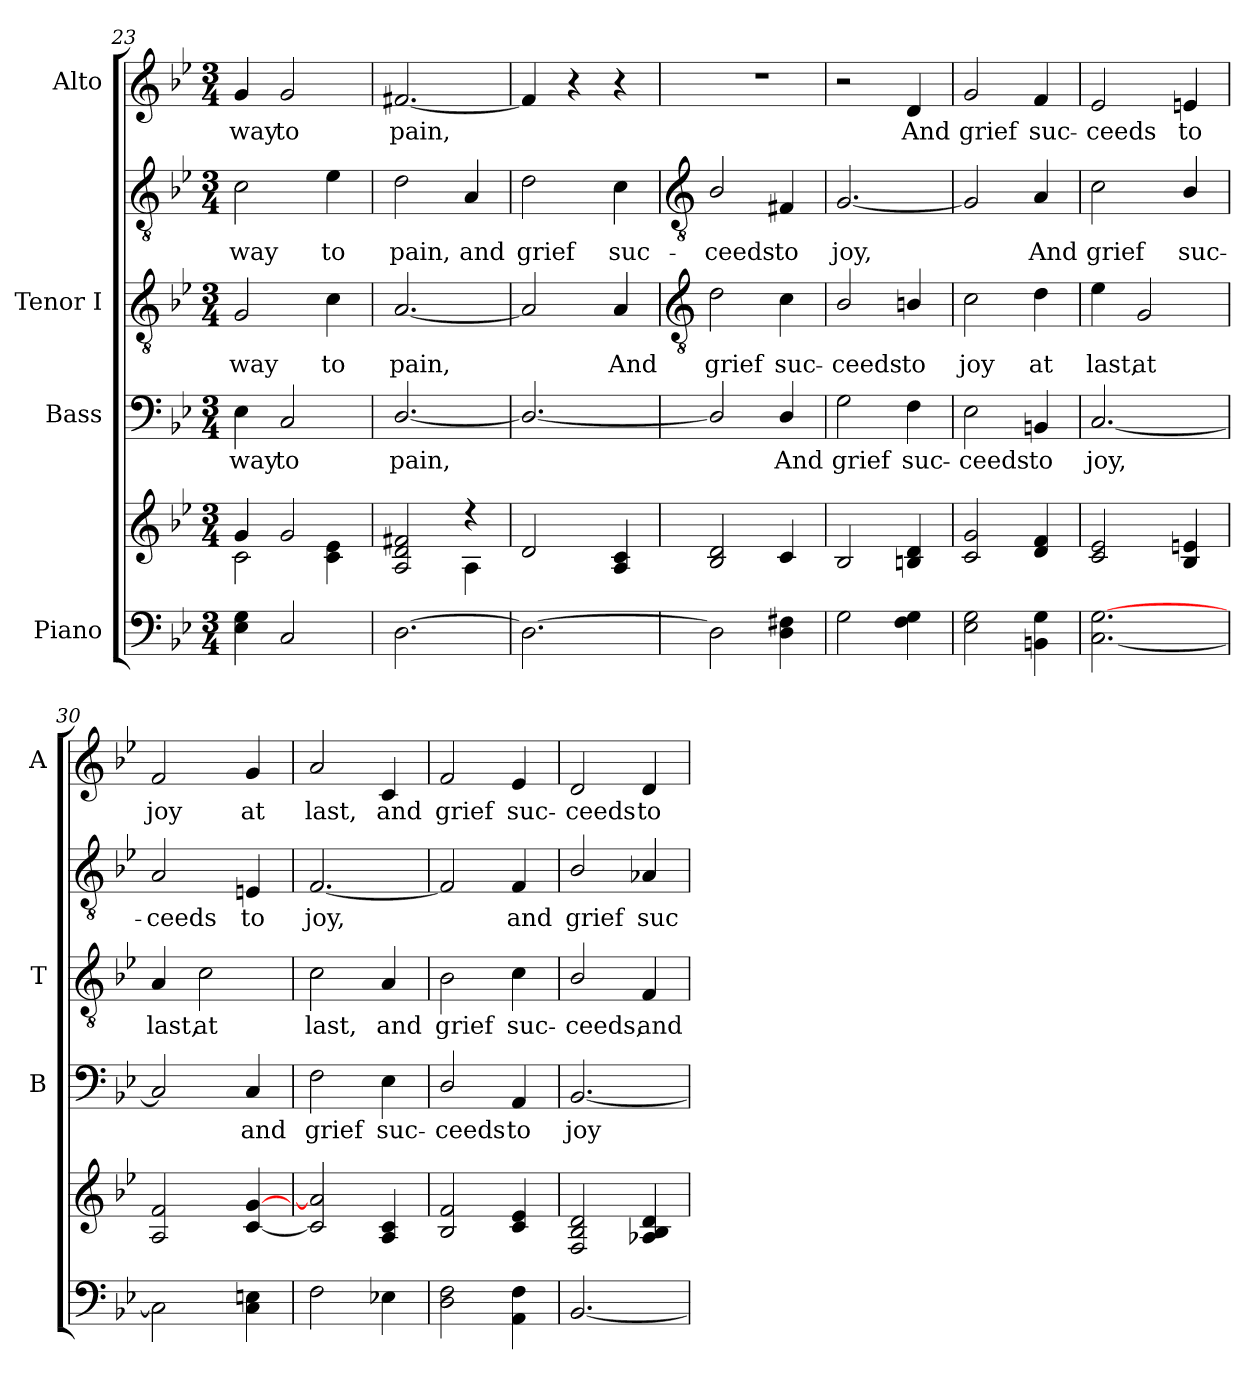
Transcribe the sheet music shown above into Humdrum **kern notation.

**kern	**kern	**kern	**text	**kern	**text	**kern	**text	**kern	**text
*part4	*part4	*part3	*part3	*part2	*part2	*part2	*part2	*part1	*part1
*staff6	*staff5	*staff4	*staff4	*staff3	*staff3	*staff2	*staff2	*staff1	*staff1
*I"Piano	*	*I"Bass	*	*I"Tenor I	*	*	*	*I"Alto	*
*	*	*I'B	*	*I'T	*	*	*	*I'A	*
*clefF4	*clefG2	*clefF4	*	*clefGv2	*	*clefGv2	*	*clefG2	*
*k[b-e-]	*k[b-e-]	*k[b-e-]	*	*k[b-e-]	*	*k[b-e-]	*	*k[b-e-]	*
*B-:	*B-:	*B-:	*	*B-:	*	*B-:	*	*B-:	*
*M3/4	*M3/4	*M3/4	*	*M3/4	*	*M3/4	*	*M3/4	*
=23	=23	=23	=23	=23	=23	=23	=23	=23	=23
*	*^	*	*	*	*	*	*	*	*
!	!	!	!	!LO:LY:b	!	!LO:LY:b	!	!LO:LY:b	!	!LO:LY:b
4E-\ 4G\	4g/	2c\	4E-\	way	2G/	way	2c\	way	4g/	way
!	!	!	!	!LO:LY:b	!	!	!	!	!	!LO:LY:b
2C/	2g/	.	2C/	to	.	.	.	.	2g/	to
!	!	!	!	!	!	!LO:LY:b	!	!LO:LY:b	!	!
.	.	4c\ 4e-\	.	.	4c\	to	4e-\	to	.	.
=24	=24	=24	=24	=24	=24	=24	=24	=24	=24	=24
!	!	!	!	!LO:LY:b	!	!LO:LY:b	!	!LO:LY:b	!	!LO:LY:b
[2.D\	2A/ 2d/ 2f#X/	2ryy	[2.D/	pain,	[2.A/	pain,	2d\	pain,	[2.f#X/	pain,
!	!	!	!	!	!	!	!	!LO:LY:b	!	!
.	4r	4A\	.	.	.	.	4A/	and	.	.
=25	=25	=25	=25	=25	=25	=25	=25	=25	=25	=25
!	!	!LO:N:vis=1	!	!	!	!	!	!LO:LY:b	!	!
2.D\_	2d/	2.ryy	2.D/_	.	2A/]	.	2d\	grief	4f#/]	.
.	.	.	.	.	.	.	.	.	4r	.
!	!	!	!	!	!	!LO:LY:b	!	!LO:LY:b	!	!
.	4A/ 4c/	.	.	.	4A/	-And	4c\	suc-	4r	.
*	*v	*v	*	*	*	*	*	*	*	*
!!LO:LB:g=z
=26	=26	=26	=26	=26	=26	=26	=26	=26	=26
*	*	*	*	*clefGv2	*	*clefGv2	*	*	*
!	!	!	!	!	!LO:LY:b	!	!LO:LY:b	!LO:N:vis=1	!
2D\]	2B-/ 2d/	2D/]	.	2d\	grief	2B-/	ceeds	2.r	.
!	!	!	!LO:LY:b	!	!LO:LY:b	!	!LO:LY:b	!	!
4D\ 4F#X\	4c/	4D/	And	4c\	suc-	4F#X/	to	.	.
=27	=27	=27	=27	=27	=27	=27	=27	=27	=27
!	!	!	!LO:LY:b	!	!LO:LY:b	!	!LO:LY:b	!	!
2G\	2B-/	2G\	grief	2B-/	ceeds	[2.G/	-joy,	2r	.
!	!	!	!LO:LY:b	!	!LO:LY:b	!	!	!	!LO:LY:b
4F\ 4G\	4Bn/ 4d/	4F\	suc-	4Bn/	to	.	.	4d/	And
=28	=28	=28	=28	=28	=28	=28	=28	=28	=28
!	!	!	!LO:LY:b	!	!LO:LY:b	!	!	!	!LO:LY:b
2E-\ 2G\	2c/ 2g/	2E-\	-ceeds	2c\	joy	2G/]	.	2g/	grief
!	!	!	!LO:LY:b	!	!LO:LY:b	!	!LO:LY:b	!	!LO:LY:b
4BBn\ 4G\	4d/ 4f/	4BBn/	to	4d\	at	4A/	And	4f/	suc-
=29	=29	=29	=29	=29	=29	=29	=29	=29	=29
!	!	!	!LO:LY:b	!	!LO:LY:b	!	!LO:LY:b	!	!LO:LY:b
[2.C\ [2.G\	2c/ 2e-/	[2.C/	joy,	4e-\	-last,	2c\	grief	2e-/	-ceeds
!	!	!	!	!	!LO:LY:b	!	!	!	!
.	.	.	.	2G/	at	.	.	.	.
!	!	!	!	!	!	!	!LO:LY:b	!	!LO:LY:b
.	4B-/ 4en/	.	.	.	.	4B-/	suc-	4en/	to
=30	=30	=30	=30	=30	=30	=30	=30	=30	=30
!	!	!	!	!	!LO:LY:b	!	!LO:LY:b	!	!LO:LY:b
2C\]	2A/ 2f/	2C/]	.	4A/	last,	2A/	ceeds	2f/	joy
!	!	!	!	!	!LO:LY:b	!	!	!	!
.	.	.	.	2c\	at	.	.	.	.
!	!	!	!LO:LY:b	!	!	!	!LO:LY:b	!	!LO:LY:b
4C\ 4En\	[4c/ [4g/	4C/	and	.	.	4En/	to	4g/	at
=31	=31	=31	=31	=31	=31	=31	=31	=31	=31
!	!	!	!LO:LY:b	!	!LO:LY:b	!	!LO:LY:b	!	!LO:LY:b
2F\	2c/] 2a/]	2F\	grief	2c\	last,	[2.F/	joy,	2a/	last,
!	!	!	!LO:LY:b	!	!LO:LY:b	!	!	!	!LO:LY:b
4E-X\	4A/ 4c/	4E-\	suc-	4A/	and	.	.	4c/	and
=32	=32	=32	=32	=32	=32	=32	=32	=32	=32
!	!	!	!LO:LY:b	!	!LO:LY:b	!	!	!	!LO:LY:b
2D\ 2F\	2B-/ 2f/	2D/	-ceeds	2B-\	grief	2F/]	.	2f/	grief
!	!	!	!LO:LY:b	!	!LO:LY:b	!	!LO:LY:b	!	!LO:LY:b
4AA\ 4F\	4c/ 4e-/	4AA/	to	4c\	suc-	4F/	and	4e-/	suc-
=33	=33	=33	=33	=33	=33	=33	=33	=33	=33
!	!	!	!LO:LY:b	!	!LO:LY:b	!	!LO:LY:b	!	!LO:LY:b
[2.BB-/	2F/ 2B-/ 2d/	[2.BB-/	joy	2B-/	-ceeds,	2B-/	-grief	2d/	-ceeds
!	!	!	!	!	!LO:LY:b	!	!LO:LY:b	!	!LO:LY:b
.	4A-X/ 4B-/ 4d/	.	.	4F/	and	4A-X/	suc-	4d/	to
=	=	=	=	=	=	=	=	=	=
*-	*-	*-	*-	*-	*-	*-	*-	*-	*-
